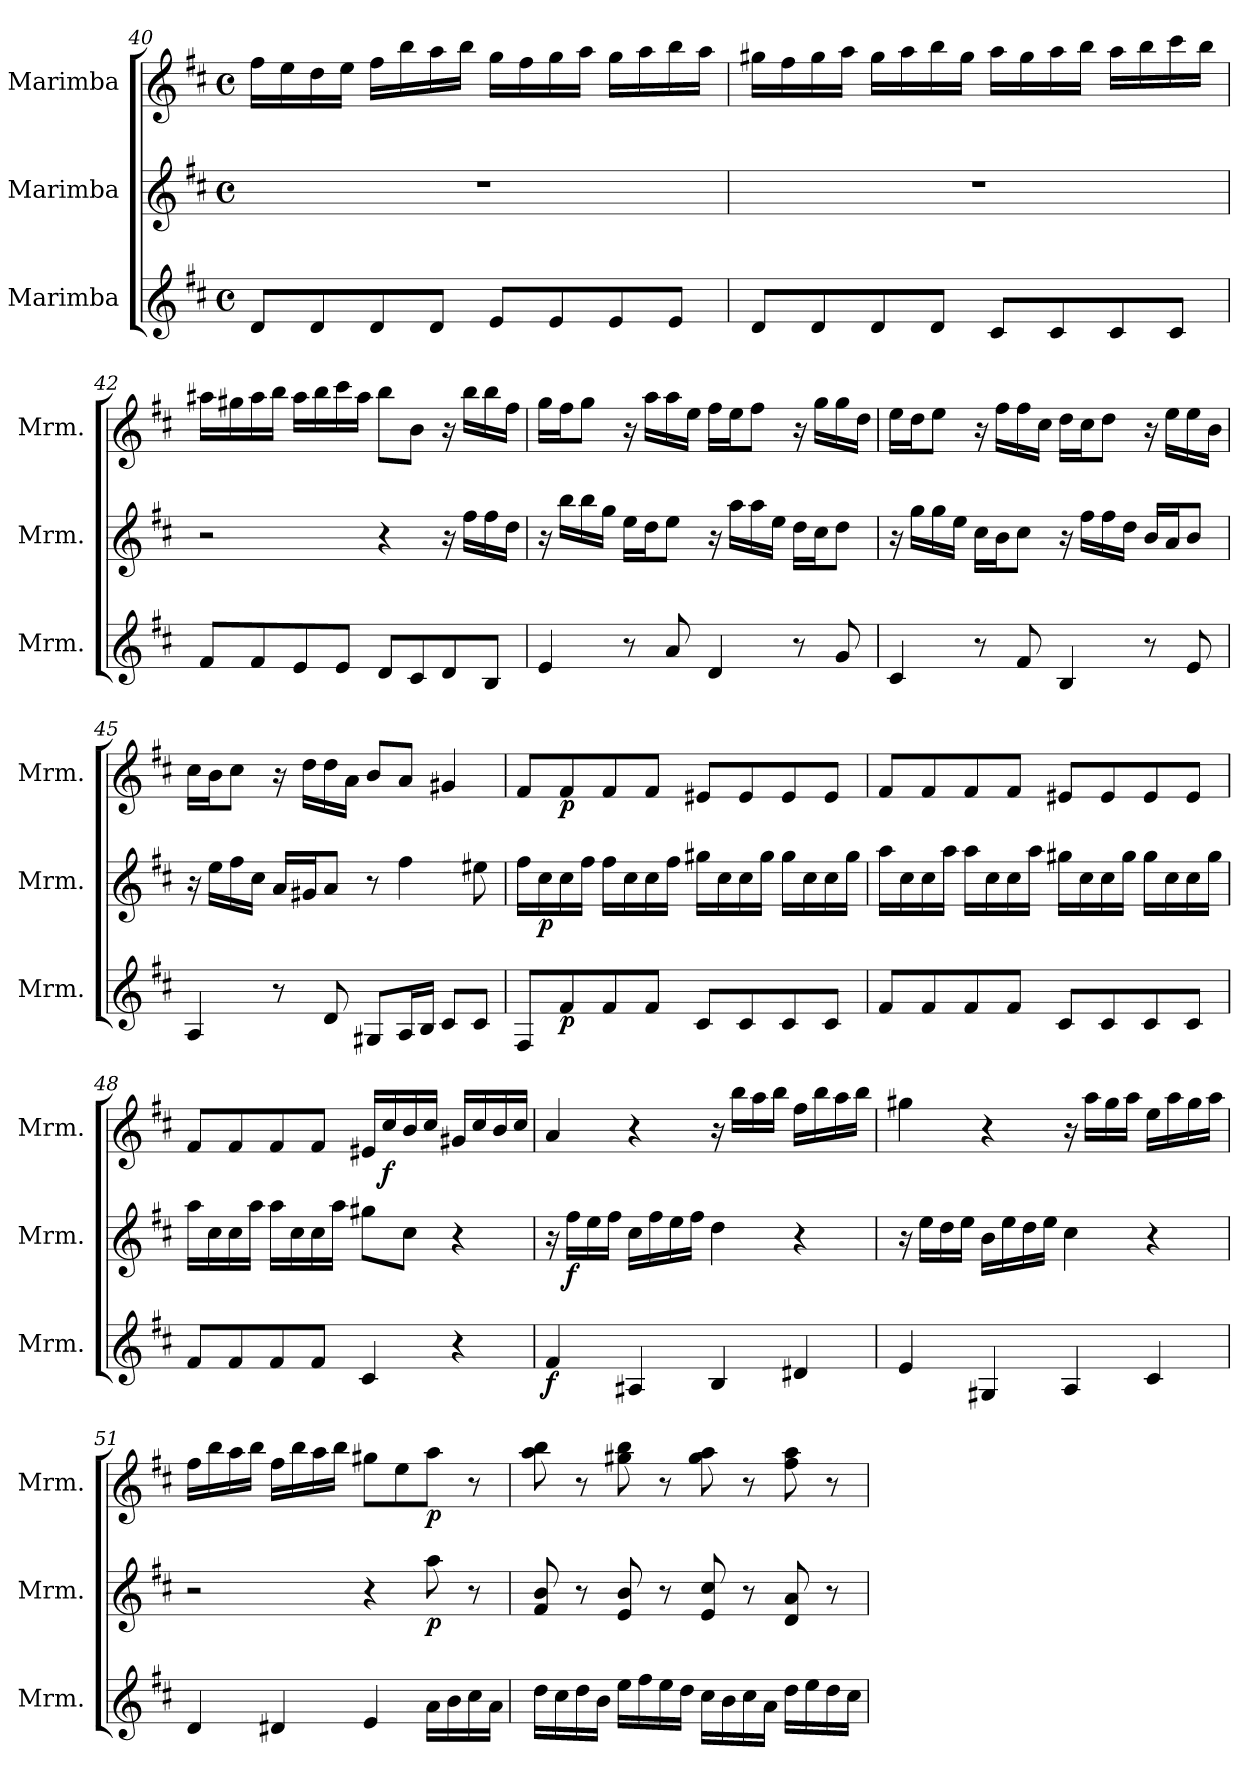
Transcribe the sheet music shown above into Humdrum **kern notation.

**kern	**dynam	**kern	**dynam	**kern	**dynam
*part3	*part3	*part2	*part2	*part1	*part1
*staff3	*staff3	*staff2	*staff2	*staff1	*staff1
*I"Marimba	*	*I"Marimba	*	*I"Marimba	*
*I'Mrm.	*	*I'Mrm.	*	*I'Mrm.	*
*clefG2	*	*clefG2	*	*clefG2	*
*k[f#c#]	*	*k[f#c#]	*	*k[f#c#]	*
*M4/4	*	*M4/4	*	*M4/4	*
*met(c)	*	*met(c)	*	*met(c)	*
=40	=40	=40	=40	=40	=40
8d/L	.	1r	.	16ff#\LL	.
.	.	.	.	16ee\	.
8d/	.	.	.	16dd\	.
.	.	.	.	16ee\JJ	.
8d/	.	.	.	16ff#\LL	.
.	.	.	.	16bb\	.
8d/J	.	.	.	16aa\	.
.	.	.	.	16bb\JJ	.
8e/L	.	.	.	16gg\LL	.
.	.	.	.	16ff#\	.
8e/	.	.	.	16gg\	.
.	.	.	.	16aa\JJ	.
8e/	.	.	.	16gg\LL	.
.	.	.	.	16aa\	.
8e/J	.	.	.	16bb\	.
.	.	.	.	16aa\JJ	.
!!LO:LB:g=z
=41	=41	=41	=41	=41	=41
8d/L	.	1r	.	16gg#X\LL	.
.	.	.	.	16ff#\	.
8d/	.	.	.	16gg#\	.
.	.	.	.	16aa\JJ	.
8d/	.	.	.	16gg#\LL	.
.	.	.	.	16aa\	.
8d/J	.	.	.	16bb\	.
.	.	.	.	16gg#\JJ	.
8c#/L	.	.	.	16aa\LL	.
.	.	.	.	16gg#\	.
8c#/	.	.	.	16aa\	.
.	.	.	.	16bb\JJ	.
8c#/	.	.	.	16aa\LL	.
.	.	.	.	16bb\	.
8c#/J	.	.	.	16ccc#\	.
.	.	.	.	16bb\JJ	.
=42	=42	=42	=42	=42	=42
8f#/L	.	2r	.	16aa#X\LL	.
.	.	.	.	16gg#X\	.
8f#/	.	.	.	16aa#\	.
.	.	.	.	16bb\JJ	.
8e/	.	.	.	16aa#\LL	.
.	.	.	.	16bb\	.
8e/J	.	.	.	16ccc#\	.
.	.	.	.	16aa#\JJ	.
8d/L	.	4r	.	8bb\L	.
8c#/	.	.	.	8b\J	.
8d/	.	16r	.	16r	.
.	.	16ff#\LL	.	16bb\LL	.
8B/J	.	16ff#\	.	16bb\	.
.	.	16dd\JJ	.	16ff#\JJ	.
!!LO:PB:g=z
=43	=43	=43	=43	=43	=43
4e/	.	16r	.	16gg\LL	.
.	.	16bb\LL	.	16ff#\J	.
.	.	16bb\	.	8gg\J	.
.	.	16gg\JJ	.	.	.
8r	.	16ee\LL	.	16r	.
.	.	16dd\J	.	16aa\LL	.
8a/	.	8ee\J	.	16aa\	.
.	.	.	.	16ee\JJ	.
4d/	.	16r	.	16ff#\LL	.
.	.	16aa\LL	.	16ee\J	.
.	.	16aa\	.	8ff#\J	.
.	.	16ee\JJ	.	.	.
8r	.	16dd\LL	.	16r	.
.	.	16cc#\J	.	16gg\LL	.
8g/	.	8dd\J	.	16gg\	.
.	.	.	.	16dd\JJ	.
=44	=44	=44	=44	=44	=44
4c#/	.	16r	.	16ee\LL	.
.	.	16gg\LL	.	16dd\J	.
.	.	16gg\	.	8ee\J	.
.	.	16ee\JJ	.	.	.
8r	.	16cc#\LL	.	16r	.
.	.	16b\J	.	16ff#\LL	.
8f#/	.	8cc#\J	.	16ff#\	.
.	.	.	.	16cc#\JJ	.
4B/	.	16r	.	16dd\LL	.
.	.	16ff#\LL	.	16cc#\J	.
.	.	16ff#\	.	8dd\J	.
.	.	16dd\JJ	.	.	.
8r	.	16b/LL	.	16r	.
.	.	16a/J	.	16ee\LL	.
8e/	.	8b/J	.	16ee\	.
.	.	.	.	16b\JJ	.
!!LO:LB:g=z
=45	=45	=45	=45	=45	=45
4A/	.	16r	.	16cc#\LL	.
.	.	16ee\LL	.	16b\J	.
.	.	16ff#\	.	8cc#\J	.
.	.	16cc#\JJ	.	.	.
8r	.	16a/LL	.	16r	.
.	.	16g#X/J	.	16dd\LL	.
8d/	.	8a/J	.	16dd\	.
.	.	.	.	16a\JJ	.
8G#X/L	.	8r	.	8b/L	.
16A/L	.	4ff#\	.	8a/J	.
16B/JJ	.	.	.	.	.
8c#/L	.	.	.	4g#X/	.
8c#/J	.	8ee#X\	.	.	.
=46	=46	=46	=46	=46	=46
8F#/L	.	16ff#\LL	.	8f#/L	.
!	!	!	!LO:DY:b	!	!
.	.	16cc#\	p	.	.
!	!LO:DY:b	!	!	!	!LO:DY:b
8f#/	p	16cc#\	.	8f#/	p
.	.	16ff#\JJ	.	.	.
8f#/	.	16ff#\LL	.	8f#/	.
.	.	16cc#\	.	.	.
8f#/J	.	16cc#\	.	8f#/J	.
.	.	16ff#\JJ	.	.	.
8c#/L	.	16gg#X\LL	.	8e#X/L	.
.	.	16cc#\	.	.	.
8c#/	.	16cc#\	.	8e#/	.
.	.	16gg#\JJ	.	.	.
8c#/	.	16gg#\LL	.	8e#/	.
.	.	16cc#\	.	.	.
8c#/J	.	16cc#\	.	8e#/J	.
.	.	16gg#\JJ	.	.	.
!!LO:LB:g=z
=47	=47	=47	=47	=47	=47
8f#/L	.	16aa\LL	.	8f#/L	.
.	.	16cc#\	.	.	.
8f#/	.	16cc#\	.	8f#/	.
.	.	16aa\JJ	.	.	.
8f#/	.	16aa\LL	.	8f#/	.
.	.	16cc#\	.	.	.
8f#/J	.	16cc#\	.	8f#/J	.
.	.	16aa\JJ	.	.	.
8c#/L	.	16gg#X\LL	.	8e#X/L	.
.	.	16cc#\	.	.	.
8c#/	.	16cc#\	.	8e#/	.
.	.	16gg#\JJ	.	.	.
8c#/	.	16gg#\LL	.	8e#/	.
.	.	16cc#\	.	.	.
8c#/J	.	16cc#\	.	8e#/J	.
.	.	16gg#\JJ	.	.	.
=48	=48	=48	=48	=48	=48
8f#/L	.	16aa\LL	.	8f#/L	.
.	.	16cc#\	.	.	.
8f#/	.	16cc#\	.	8f#/	.
.	.	16aa\JJ	.	.	.
8f#/	.	16aa\LL	.	8f#/	.
.	.	16cc#\	.	.	.
8f#/J	.	16cc#\	.	8f#/J	.
.	.	16aa\JJ	.	.	.
4c#/	.	8gg#X\L	.	16e#X/LL	.
!	!	!	!	!	!LO:DY:b
.	.	.	.	16cc#/	f
.	.	8cc#\J	.	16b/	.
.	.	.	.	16cc#/JJ	.
4r	.	4r	.	16g#X/LL	.
.	.	.	.	16cc#/	.
.	.	.	.	16b/	.
.	.	.	.	16cc#/JJ	.
!!LO:LB:g=z
=49	=49	=49	=49	=49	=49
!	!LO:DY:b	!	!	!	!
4f#/	f	16r	.	4a/	.
!	!	!	!LO:DY:b	!	!
.	.	16ff#\LL	f	.	.
.	.	16ee\	.	.	.
.	.	16ff#\JJ	.	.	.
4A#X/	.	16cc#\LL	.	4r	.
.	.	16ff#\	.	.	.
.	.	16ee\	.	.	.
.	.	16ff#\JJ	.	.	.
4B/	.	4dd\	.	16r	.
.	.	.	.	16bb\LL	.
.	.	.	.	16aa\	.
.	.	.	.	16bb\JJ	.
4d#X/	.	4r	.	16ff#\LL	.
.	.	.	.	16bb\	.
.	.	.	.	16aa\	.
.	.	.	.	16bb\JJ	.
=50	=50	=50	=50	=50	=50
4e/	.	16r	.	4gg#X\	.
.	.	16ee\LL	.	.	.
.	.	16dd\	.	.	.
.	.	16ee\JJ	.	.	.
4G#X/	.	16b\LL	.	4r	.
.	.	16ee\	.	.	.
.	.	16dd\	.	.	.
.	.	16ee\JJ	.	.	.
4A/	.	4cc#\	.	16r	.
.	.	.	.	16aa\LL	.
.	.	.	.	16gg#\	.
.	.	.	.	16aa\JJ	.
4c#/	.	4r	.	16ee\LL	.
.	.	.	.	16aa\	.
.	.	.	.	16gg#\	.
.	.	.	.	16aa\JJ	.
!!LO:PB:g=z
=51	=51	=51	=51	=51	=51
4d/	.	2r	.	16ff#\LL	.
.	.	.	.	16bb\	.
.	.	.	.	16aa\	.
.	.	.	.	16bb\JJ	.
4d#X/	.	.	.	16ff#\LL	.
.	.	.	.	16bb\	.
.	.	.	.	16aa\	.
.	.	.	.	16bb\JJ	.
4e/	.	4r	.	8gg#X\L	.
.	.	.	.	8ee\	.
!	!	!	!LO:DY:b	!	!LO:DY:b
16a\LL	.	8aa\	p	8aa\J	p
16b\	.	.	.	.	.
16cc#\	.	8r	.	8r	.
16a\JJ	.	.	.	.	.
=52	=52	=52	=52	=52	=52
16dd\LL	.	8f#/ 8b/	.	8aa\ 8bb\	.
16cc#\	.	.	.	.	.
16dd\	.	8r	.	8r	.
16b\JJ	.	.	.	.	.
16ee\LL	.	8e/ 8b/	.	8gg#X\ 8bb\	.
16ff#\	.	.	.	.	.
16ee\	.	8r	.	8r	.
16dd\JJ	.	.	.	.	.
16cc#\LL	.	8e/ 8cc#/	.	8gg#\ 8aa\	.
16b\	.	.	.	.	.
16cc#\	.	8r	.	8r	.
16a\JJ	.	.	.	.	.
16dd\LL	.	8d/ 8a/	.	8ff#\ 8aa\	.
16ee\	.	.	.	.	.
16dd\	.	8r	.	8r	.
16cc#\JJ	.	.	.	.	.
=	=	=	=	=	=
*-	*-	*-	*-	*-	*-
